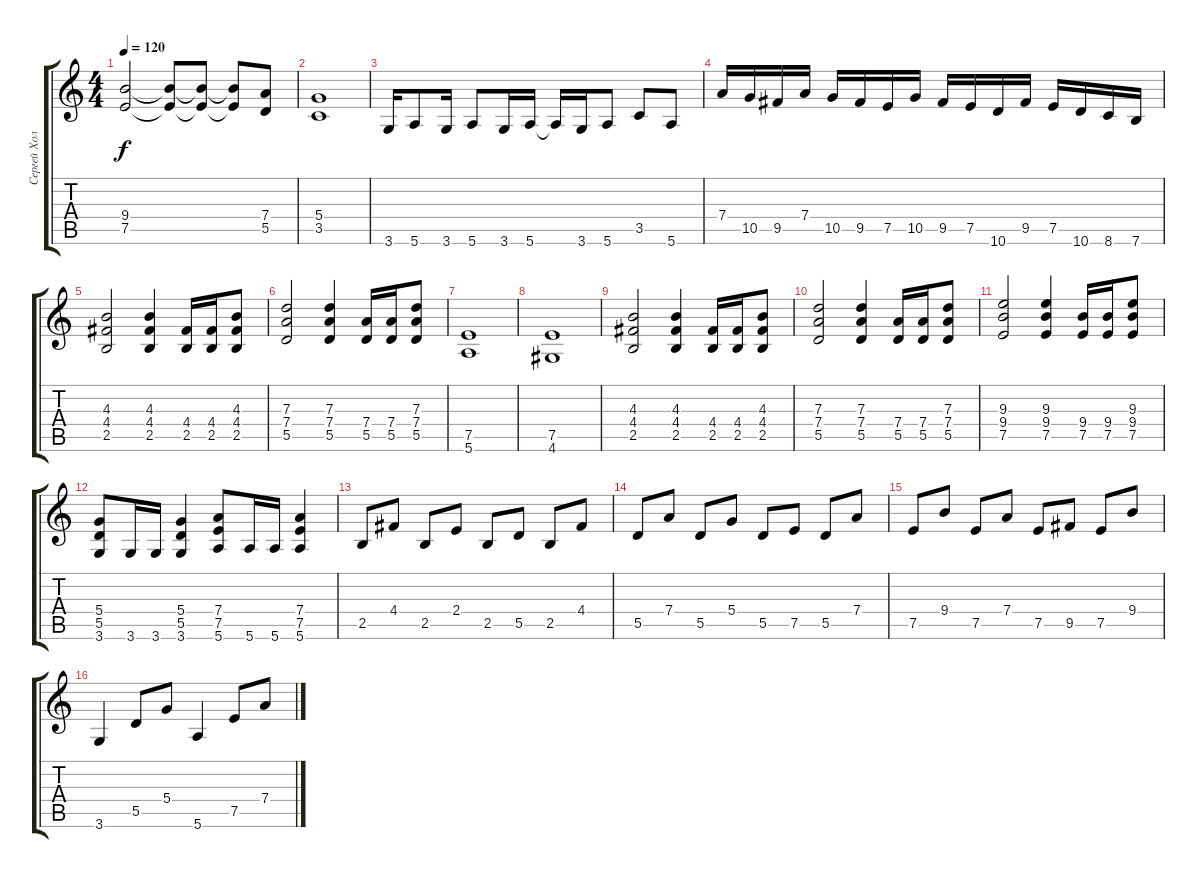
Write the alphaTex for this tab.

\track ("Сергей Холстинин" "Сергей Хол") {instrument distortionguitar}
\staff {score tabs}
\tuning (E4 B3 G3 D3 A2 E2) {hide}
\ts (4 4)
\tempo 120
\clef g2
\ks c
(9.4 7.5).2{dy f} (9.4{t} 7.5{t}).8 (9.4{t} 7.5{t}).8 (9.4{t} 7.5{t}).8 (7.4 5.5).8 |
(5.4 3.5).1 |
3.6.16 5.6.8 3.6.16 5.6.8 3.6.16 5.6.16 5.6{t}.16 3.6.16 5.6.8 3.5.8 5.6.8 |
7.4.16 10.5.16 9.5.16 7.4.16 10.5.16 9.5.16 7.5.16 10.5.16 9.5.16 7.5.16 10.6.16 9.5.16 7.5.16 10.6.16 8.6.16 7.6.16 |
(4.3 4.4 2.5).2 (4.3 4.4 2.5).4 (4.4 2.5).16 (4.4 2.5).16 (4.3 4.4 2.5).8 |
(7.3 7.4 5.5).2 (7.3 7.4 5.5).4 (7.4 5.5).16 (7.4 5.5).16 (7.3 7.4 5.5).8 |
(7.5 5.6).1 |
(7.5 4.6).1 |
(4.3 4.4 2.5).2 (4.3 4.4 2.5).4 (4.4 2.5).16 (4.4 2.5).16 (4.3 4.4 2.5).8 |
(7.3 7.4 5.5).2 (7.3 7.4 5.5).4 (7.4 5.5).16 (7.4 5.5).16 (7.3 7.4 5.5).8 |
(9.3 9.4 7.5).2 (9.3 9.4 7.5).4 (9.4 7.5).16 (9.4 7.5).16 (9.3 9.4 7.5).8 |
(5.4 5.5 3.6).8 3.6.16 3.6.16 (5.4 5.5 3.6).4 (7.4 7.5 5.6).8 5.6.16 5.6.16 (7.4 7.5 5.6).4 |
2.5.8 4.4.8 2.5.8 2.4.8 2.5.8 5.5.8 2.5.8 4.4.8 |
5.5.8 7.4.8 5.5.8 5.4.8 5.5.8 7.5.8 5.5.8 7.4.8 |
7.5.8 9.4.8 7.5.8 7.4.8 7.5.8 9.5.8 7.5.8 9.4.8 |
3.6.4 5.5.8 5.4.8 5.6.4 7.5.8 7.4.8
